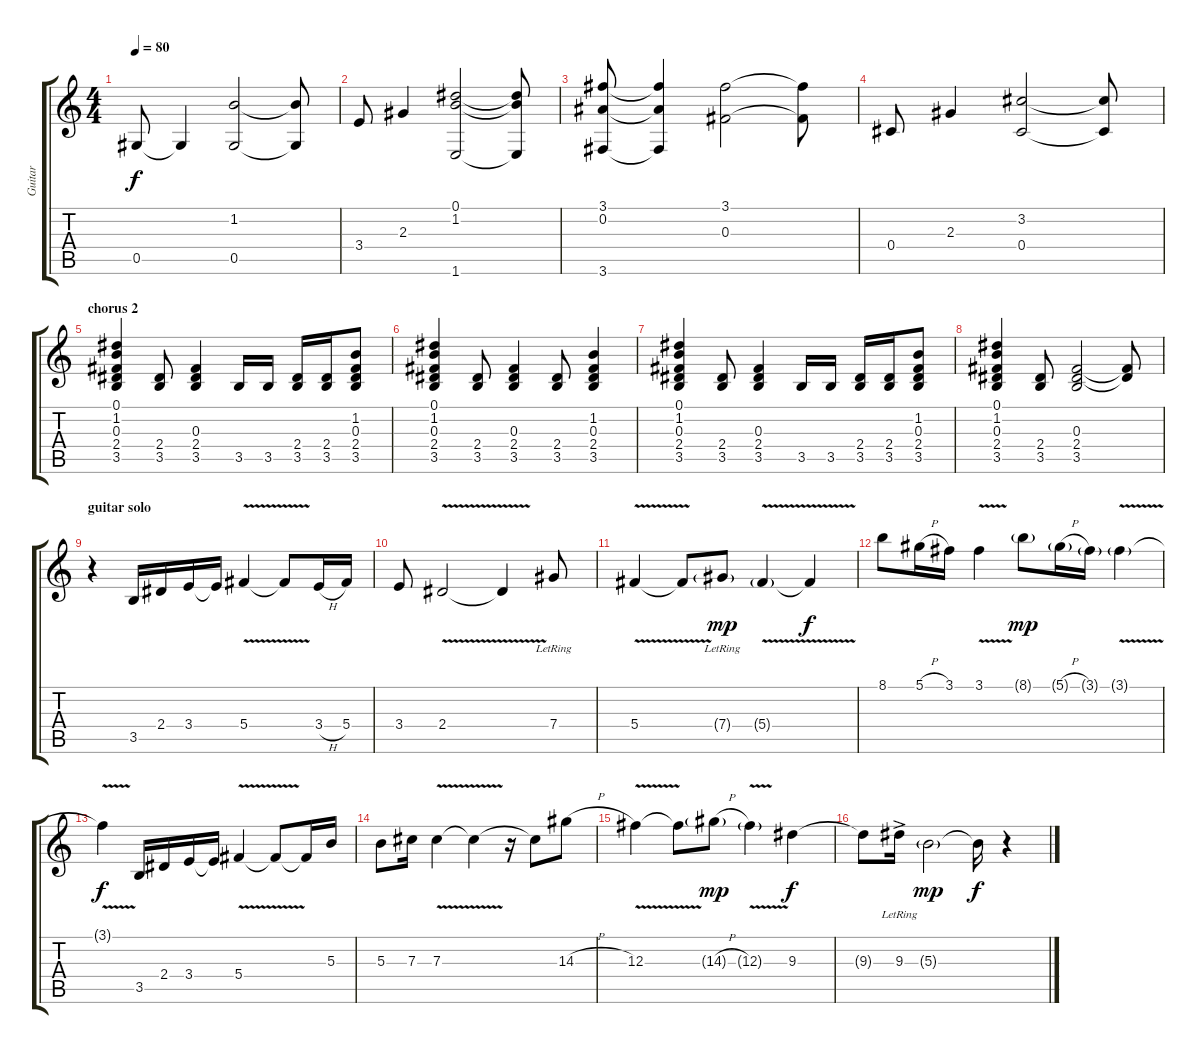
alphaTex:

\track ("Guitar " "Guitar ") {instrument electricguitarjazz}
\staff {score tabs}
\tuning (Eb4 Bb3 Gb3 Db3 Ab2 Eb2) {hide}
\ts (4 4)
\tempo 80
\clef g2
\ks c
0.5.8{dy f} 0.5{t}.4 (1.2 0.5).2 (1.2{t} 0.5{t}).8 |
3.4.8 2.3.4 (0.1 1.2 1.6).2 (0.1{t} 1.2{t} 1.6{t}).8 |
(3.1 0.2 3.6).8 (3.1{t} 0.2{t} 3.6{t}).4 (3.1 0.3).2 (3.1{t} 0.3{t}).8 |
0.4.8 2.3.4 (3.2 0.4).2 (3.2{t} 0.4{t}).8 |
\section ("" "chorus 2")
(0.1 1.2 0.3 2.4 3.5).4 (2.4 3.5).8 (0.3 2.4 3.5).4 3.5.16 3.5.16 (2.4 3.5).16 (2.4 3.5).16 (1.2 0.3 2.4 3.5).8 |
(0.1 1.2 0.3 2.4 3.5).4 (2.4 3.5).8 (0.3 2.4 3.5).4 (2.4 3.5).8 (1.2 0.3 2.4 3.5).4 |
(0.1 1.2 0.3 2.4 3.5).4 (2.4 3.5).8 (0.3 2.4 3.5).4 3.5.16 3.5.16 (2.4 3.5).16 (2.4 3.5).16 (1.2 0.3 2.4 3.5).8 |
(0.1 1.2 0.3 2.4 3.5).4 (2.4 3.5).8 (0.3 2.4 3.5).2 (0.3{t} 2.4{t}).8 |
\section ("" "guitar solo")
r.4{volume 13} 3.5.16 2.4.16 3.4.16 3.4{t}.16 5.4{v}.4 5.4{t}.8 3.4{h}.16 5.4.16 |
3.4.8 2.4{v}.2 2.4{t}.4 7.4{lr}.8 |
5.4{v}.4 5.4{t}.8 7.4{g lr}.8{dy mp} 5.4{v g}.4 5.4{t}.4{dy f} |
8.1.8 5.1{h}.16 3.1.16 3.1{v}.4 8.1{g}.8{dy mp} 5.1{h g}.16 3.1{g}.16 3.1{v g}.4 |
3.1{t}.4{dy f} 3.5.16 2.4.16 3.4.16 3.4{t}.16 5.4{v}.4 5.4{t}.8 5.4{t}.16 5.3.16 |
5.3.8 7.3.16 7.3{v}.4 7.3{t}.4 r.16 7.3{t}.8 14.3{h}.8 |
12.3{v}.4 12.3{t}.8 14.3{h g}.8{dy mp} 12.3{v g}.4 9.3.4{dy f} |
9.3{t}.8 9.3{ac lr}.16 5.3{g}.2{dy mp} 5.3{t}.16{dy f} r.4
